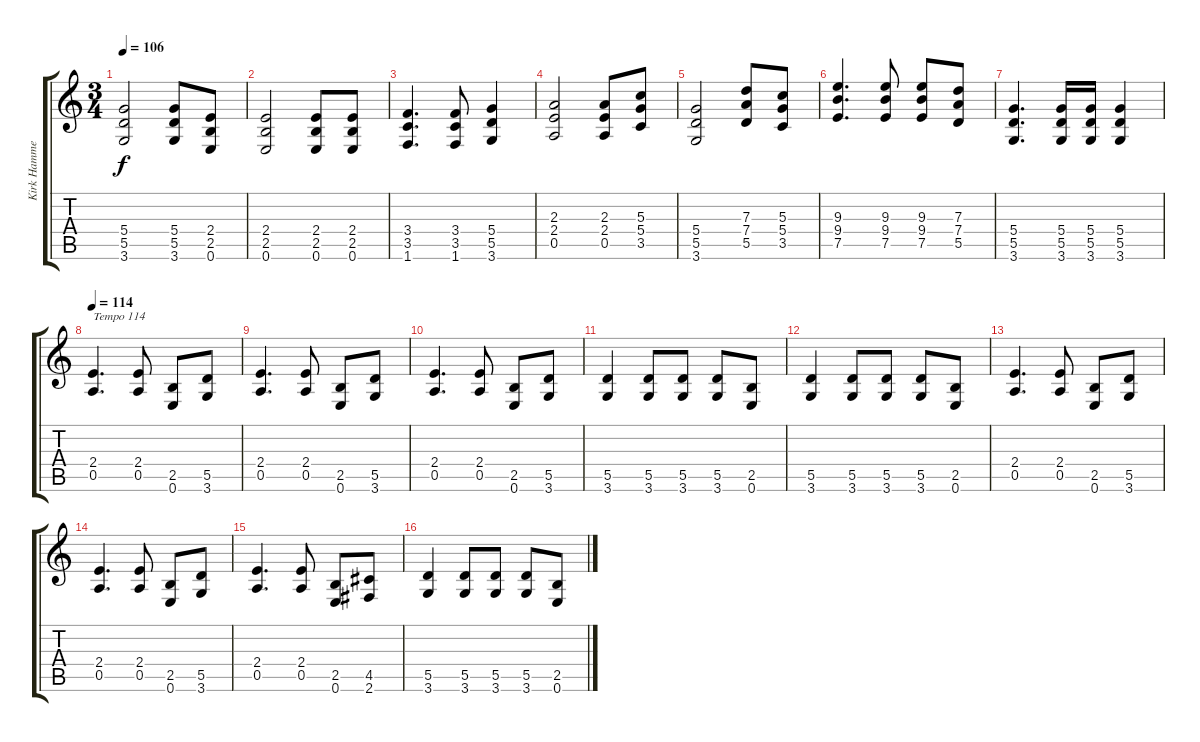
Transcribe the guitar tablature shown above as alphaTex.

\track ("Kirk Hammet" "Kirk Hamme") {instrument distortionguitar}
\staff {score tabs}
\tuning (E4 B3 G3 D3 A2 E2) {hide}
\ts (3 4)
\tempo 106
\clef g2
\ks c
(5.4 5.5 3.6).2{dy f} (5.4 5.5 3.6).8 (2.4 2.5 0.6).8 |
(2.4 2.5 0.6).2 (2.4 2.5 0.6).8 (2.4 2.5 0.6).8 |
(3.4 3.5 1.6).4{d} (3.4 3.5 1.6).8 (5.4 5.5 3.6).4 |
(2.3 2.4 0.5).2 (2.3 2.4 0.5).8 (5.3 5.4 3.5).8 |
(5.4 5.5 3.6).2 (7.3 7.4 5.5).8 (5.3 5.4 3.5).8 |
(9.3 9.4 7.5).4{d} (9.3 9.4 7.5).8 (9.3 9.4 7.5).8 (7.3 7.4 5.5).8 |
(5.4 5.5 3.6).4{d} (5.4 5.5 3.6).16 (5.4 5.5 3.6).16 (5.4 5.5 3.6).4 |
\tempo 114
(2.4 0.5).4{d txt "Tempo 114"} (2.4 0.5).8 (2.5 0.6).8 (5.5 3.6).8 |
(2.4 0.5).4{d} (2.4 0.5).8 (2.5 0.6).8 (5.5 3.6).8 |
(2.4 0.5).4{d} (2.4 0.5).8 (2.5 0.6).8 (5.5 3.6).8 |
(5.5 3.6).4 (5.5 3.6).8 (5.5 3.6).8 (5.5 3.6).8 (2.5 0.6).8 |
(5.5 3.6).4 (5.5 3.6).8 (5.5 3.6).8 (5.5 3.6).8 (2.5 0.6).8 |
(2.4 0.5).4{d} (2.4 0.5).8 (2.5 0.6).8 (5.5 3.6).8 |
(2.4 0.5).4{d} (2.4 0.5).8 (2.5 0.6).8 (5.5 3.6).8 |
(2.4 0.5).4{d} (2.4 0.5).8 (2.5 0.6).8 (4.5 2.6).8 |
(5.5 3.6).4 (5.5 3.6).8 (5.5 3.6).8 (5.5 3.6).8 (2.5 0.6).8
